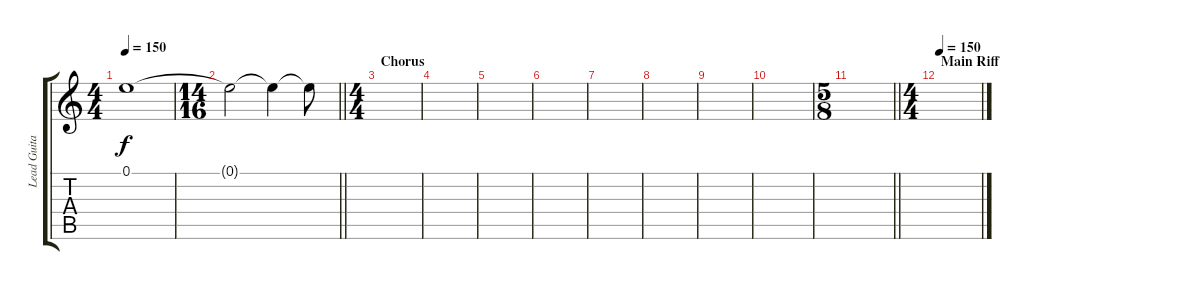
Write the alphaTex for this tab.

\track ("Lead Guitar" "Lead Guita") {instrument electricguitarjazz}
\staff {score tabs}
\tuning (E4 B3 G3 D3 A2 E2) {hide}
\ts (4 4)
\tempo 150
\clef g2
\ks c
0.1{t}.1{dy f} |
\ts (14 16)
\barLineRight lightlight
0.1{t}.2 0.1{t}.4 0.1{t}.8 |
\ts (4 4)
\section ("" "Chorus")
|
|
|
|
|
|
|
|
\ts (5 8)
\barLineRight lightlight
|
\ts (4 4)
\section ("" "Main Riff")
\tempo 150
